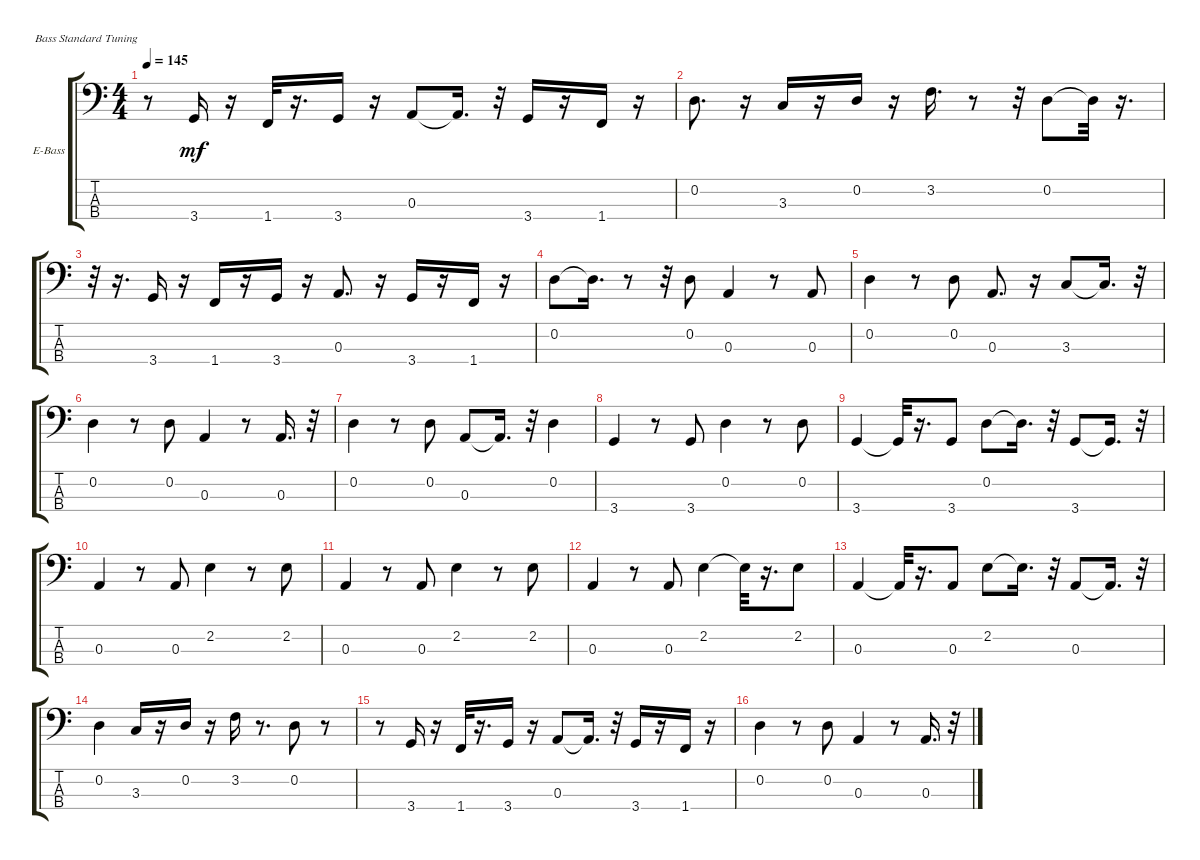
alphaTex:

\defaultSystemsLayout 4
\bracketExtendMode groupsimilarinstruments
\firstSystemTrackNameOrientation horizontal
\otherSystemsTrackNameOrientation horizontal
\track ("Electric Bass" "E-Bass") {instrument electricbassfinger}
\staff {score tabs}
\tuning (G2 D2 A1 E1)
\ts (4 4)
\tempo 145
\clef f4
\ks c
r.8{dy mf} 3.4.16 r.16 1.4.32 r.16{d} 3.4.16 r.16 0.3.8 0.3{t}.16{d} r.32 3.4.16 r.16 1.4.16 r.16 |
0.2.8{d} r.16 3.3.16 r.16 0.2.16 r.16 3.2.16{d} r.8 r.32 0.2.8 0.2{t}.32 r.16{d} |
r.32 r.16{d} 3.4.16 r.16 1.4.16 r.16 3.4.16 r.16 0.3.8{d} r.16 3.4.16 r.16 1.4.16 r.16 |
0.2.8 0.2{t}.16{d} r.8 r.32 0.2.8 0.3.4 r.8 0.3.8 |
0.2.4 r.8 0.2.8 0.3.8{d} r.16 3.3.8 3.3{t}.16{d} r.32 |
0.2.4 r.8 0.2.8 0.3.4 r.8 0.3.16{d} r.32 |
0.2.4 r.8 0.2.8 0.3.8 0.3{t}.16{d} r.32 0.2.4 |
3.4.4 r.8 3.4.8 0.2.4 r.8 0.2.8 |
3.4.4 3.4{t}.32 r.16{d} 3.4.8 0.2.8 0.2{t}.16{d} r.32 3.4.8 3.4{t}.16{d} r.32 |
0.3.4 r.8 0.3.8 2.2.4 r.8 2.2.8 |
0.3.4 r.8 0.3.8 2.2.4 r.8 2.2.8 |
0.3.4 r.8 0.3.8 2.2.4 2.2{t}.32 r.16{d} 2.2.8 |
0.3.4 0.3{t}.32 r.16{d} 0.3.8 2.2.8 2.2{t}.16{d} r.32 0.3.8 0.3{t}.16{d} r.32 |
0.2.4 3.3.16 r.16 0.2.16 r.16 3.2.16 r.8{d} 0.2.8 r.8 |
r.8 3.4.16 r.16 1.4.32 r.16{d} 3.4.16 r.16 0.3.8 0.3{t}.16{d} r.32 3.4.16 r.16 1.4.16 r.16 |
0.2.4 r.8 0.2.8 0.3.4 r.8 0.3.16{d} r.32
